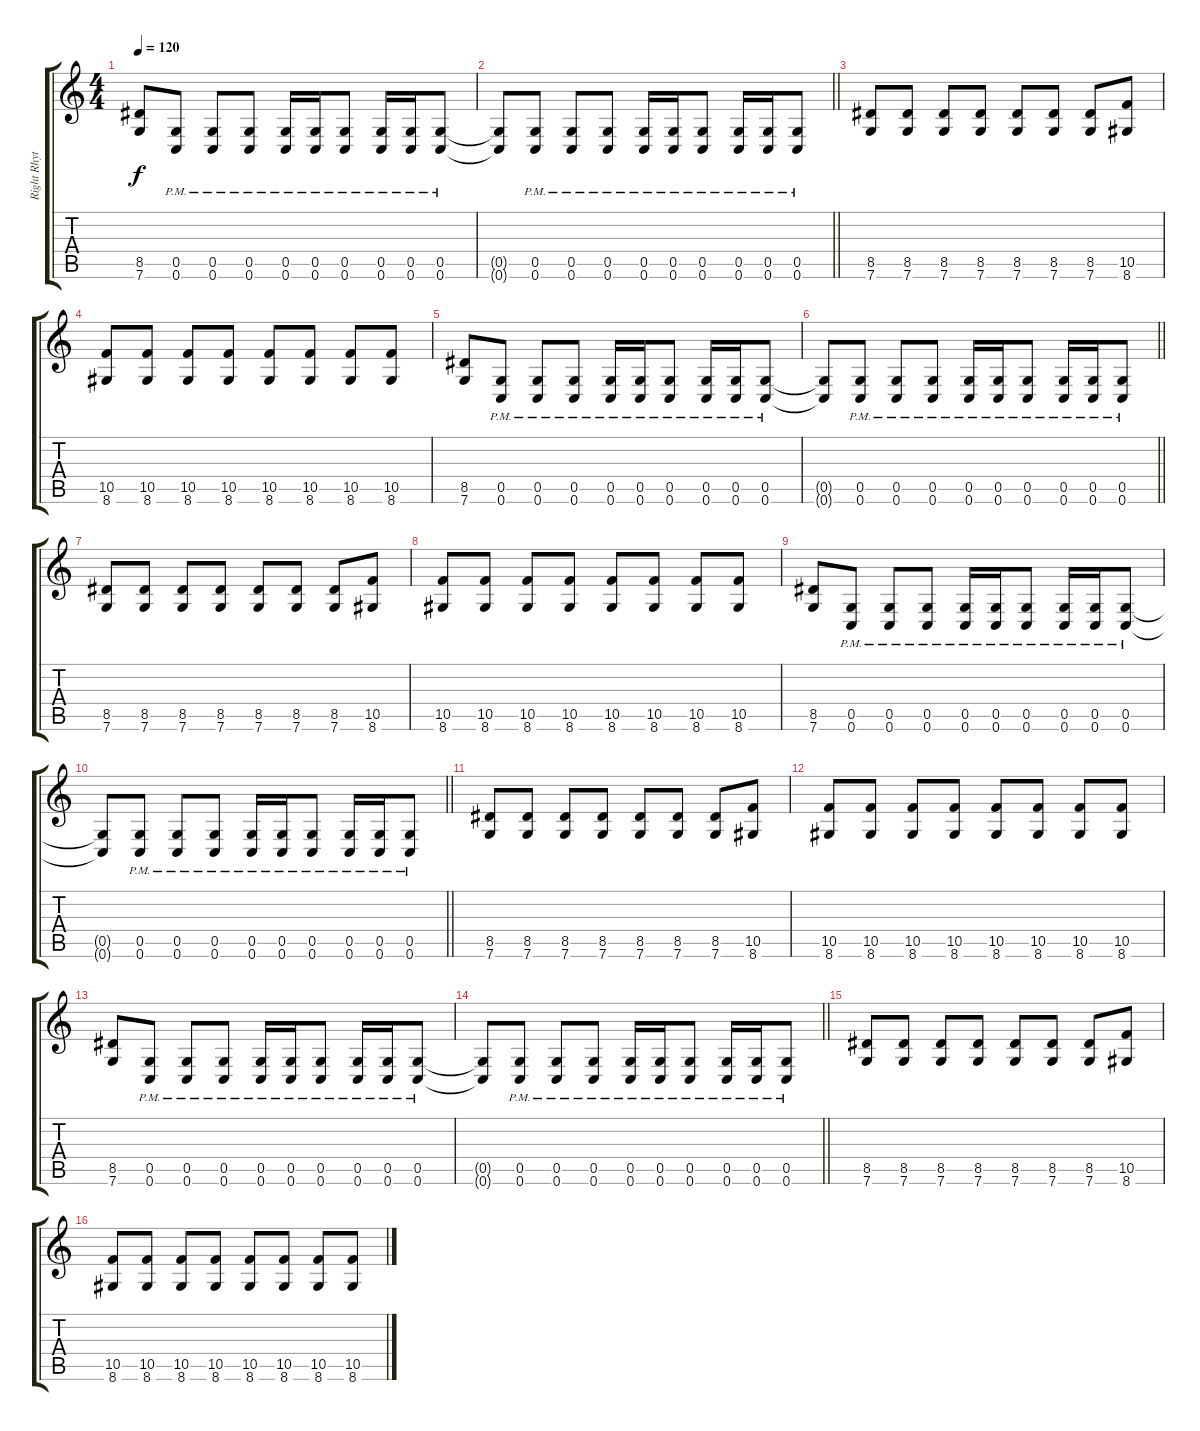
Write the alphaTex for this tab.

\track ("Right Rhythm" "Right Rhyt") {instrument distortionguitar}
\staff {score tabs}
\tuning (D4 A3 F3 C3 G2 C2) {hide}
\ts (4 4)
\tempo 120
\clef g2
\ks c
(8.5 7.6).8{dy f} (0.5{pm} 0.6{pm}).8 (0.5{pm} 0.6{pm}).8 (0.5{pm} 0.6{pm}).8 (0.5{pm} 0.6{pm}).16 (0.5{pm} 0.6{pm}).16 (0.5{pm} 0.6{pm}).8 (0.5{pm} 0.6{pm}).16 (0.5{pm} 0.6{pm}).16 (0.5{pm} 0.6{pm}).8 |
\barLineRight lightlight
(0.5{t} 0.6{t}).8 (0.5{pm} 0.6{pm}).8 (0.5{pm} 0.6{pm}).8 (0.5{pm} 0.6{pm}).8 (0.5{pm} 0.6{pm}).16 (0.5{pm} 0.6{pm}).16 (0.5{pm} 0.6{pm}).8 (0.5{pm} 0.6{pm}).16 (0.5{pm} 0.6{pm}).16 (0.5{pm} 0.6{pm}).8 |
\section ("" "")
(8.5 7.6).8 (8.5 7.6).8 (8.5 7.6).8 (8.5 7.6).8 (8.5 7.6).8 (8.5 7.6).8 (8.5 7.6).8 (10.5 8.6).8 |
(10.5 8.6).8 (10.5 8.6).8 (10.5 8.6).8 (10.5 8.6).8 (10.5 8.6).8 (10.5 8.6).8 (10.5 8.6).8 (10.5 8.6).8 |
(8.5 7.6).8 (0.5{pm} 0.6{pm}).8 (0.5{pm} 0.6{pm}).8 (0.5{pm} 0.6{pm}).8 (0.5{pm} 0.6{pm}).16 (0.5{pm} 0.6{pm}).16 (0.5{pm} 0.6{pm}).8 (0.5{pm} 0.6{pm}).16 (0.5{pm} 0.6{pm}).16 (0.5{pm} 0.6{pm}).8 |
\barLineRight lightlight
(0.5{t} 0.6{t}).8 (0.5{pm} 0.6{pm}).8 (0.5{pm} 0.6{pm}).8 (0.5{pm} 0.6{pm}).8 (0.5{pm} 0.6{pm}).16 (0.5{pm} 0.6{pm}).16 (0.5{pm} 0.6{pm}).8 (0.5{pm} 0.6{pm}).16 (0.5{pm} 0.6{pm}).16 (0.5{pm} 0.6{pm}).8 |
\section ("" "")
(8.5 7.6).8 (8.5 7.6).8 (8.5 7.6).8 (8.5 7.6).8 (8.5 7.6).8 (8.5 7.6).8 (8.5 7.6).8 (10.5 8.6).8 |
(10.5 8.6).8 (10.5 8.6).8 (10.5 8.6).8 (10.5 8.6).8 (10.5 8.6).8 (10.5 8.6).8 (10.5 8.6).8 (10.5 8.6).8 |
(8.5 7.6).8 (0.5{pm} 0.6{pm}).8 (0.5{pm} 0.6{pm}).8 (0.5{pm} 0.6{pm}).8 (0.5{pm} 0.6{pm}).16 (0.5{pm} 0.6{pm}).16 (0.5{pm} 0.6{pm}).8 (0.5{pm} 0.6{pm}).16 (0.5{pm} 0.6{pm}).16 (0.5{pm} 0.6{pm}).8 |
\barLineRight lightlight
(0.5{t} 0.6{t}).8 (0.5{pm} 0.6{pm}).8 (0.5{pm} 0.6{pm}).8 (0.5{pm} 0.6{pm}).8 (0.5{pm} 0.6{pm}).16 (0.5{pm} 0.6{pm}).16 (0.5{pm} 0.6{pm}).8 (0.5{pm} 0.6{pm}).16 (0.5{pm} 0.6{pm}).16 (0.5{pm} 0.6{pm}).8 |
\section ("" "")
(8.5 7.6).8 (8.5 7.6).8 (8.5 7.6).8 (8.5 7.6).8 (8.5 7.6).8 (8.5 7.6).8 (8.5 7.6).8 (10.5 8.6).8 |
(10.5 8.6).8 (10.5 8.6).8 (10.5 8.6).8 (10.5 8.6).8 (10.5 8.6).8 (10.5 8.6).8 (10.5 8.6).8 (10.5 8.6).8 |
(8.5 7.6).8 (0.5{pm} 0.6{pm}).8 (0.5{pm} 0.6{pm}).8 (0.5{pm} 0.6{pm}).8 (0.5{pm} 0.6{pm}).16 (0.5{pm} 0.6{pm}).16 (0.5{pm} 0.6{pm}).8 (0.5{pm} 0.6{pm}).16 (0.5{pm} 0.6{pm}).16 (0.5{pm} 0.6{pm}).8 |
\barLineRight lightlight
(0.5{t} 0.6{t}).8 (0.5{pm} 0.6{pm}).8 (0.5{pm} 0.6{pm}).8 (0.5{pm} 0.6{pm}).8 (0.5{pm} 0.6{pm}).16 (0.5{pm} 0.6{pm}).16 (0.5{pm} 0.6{pm}).8 (0.5{pm} 0.6{pm}).16 (0.5{pm} 0.6{pm}).16 (0.5{pm} 0.6{pm}).8 |
\section ("" "")
(8.5 7.6).8 (8.5 7.6).8 (8.5 7.6).8 (8.5 7.6).8 (8.5 7.6).8 (8.5 7.6).8 (8.5 7.6).8 (10.5 8.6).8 |
(10.5 8.6).8 (10.5 8.6).8 (10.5 8.6).8 (10.5 8.6).8 (10.5 8.6).8 (10.5 8.6).8 (10.5 8.6).8 (10.5 8.6).8
